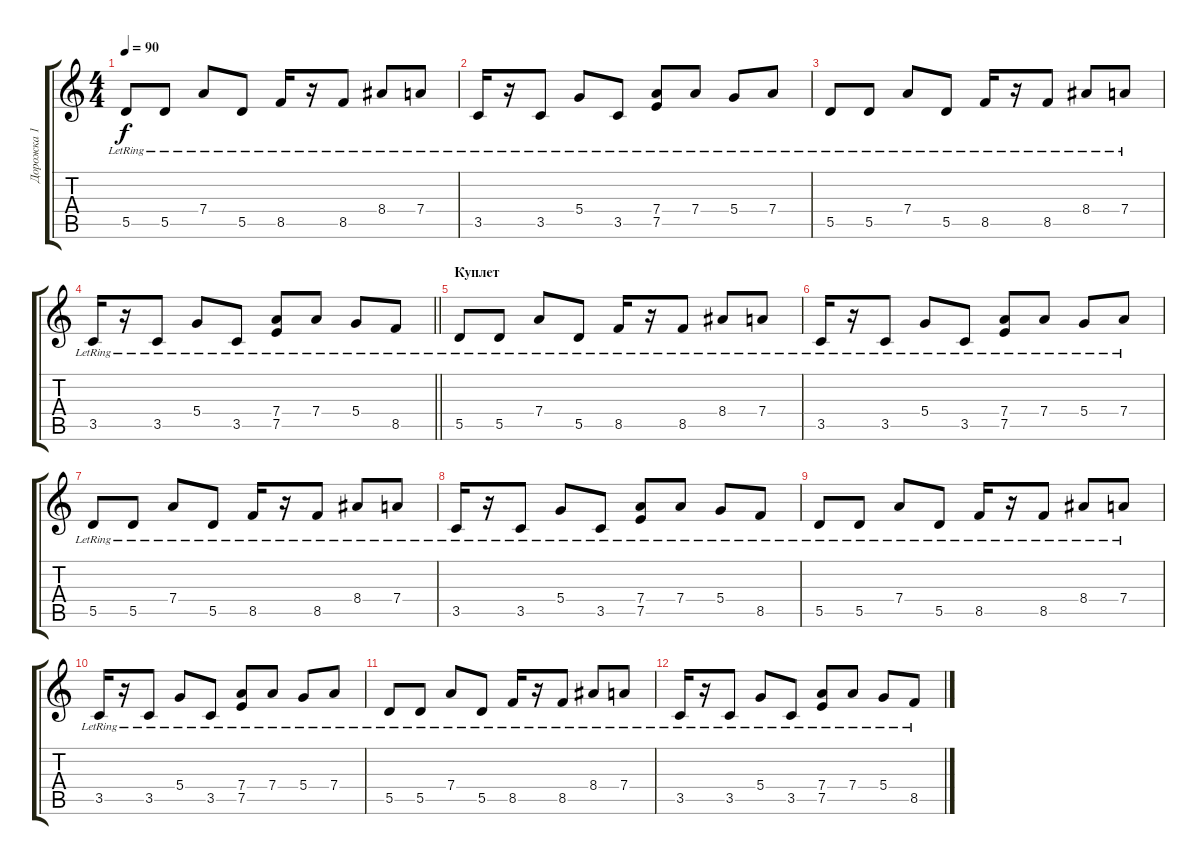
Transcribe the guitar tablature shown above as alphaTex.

\track ("Дорожка 1" "Дорожка 1") {instrument acousticguitarsteel}
\staff {score tabs}
\tuning (E4 B3 G3 D3 A2 E2) {hide}
\ts (4 4)
\tempo 90
\clef g2
\ks c
5.5{lr}.8{dy f} 5.5{lr}.8 7.4{lr}.8 5.5{lr}.8 8.5{lr}.16 r.16 8.5{lr}.8 8.4{lr}.8 7.4{lr}.8 |
3.5{lr}.16 r.16 3.5{lr}.8 5.4{lr}.8 3.5{lr}.8 (7.4{lr} 7.5{lr}).8 7.4{lr}.8 5.4{lr}.8 7.4{lr}.8 |
5.5{lr}.8 5.5{lr}.8 7.4{lr}.8 5.5{lr}.8 8.5{lr}.16 r.16 8.5{lr}.8 8.4{lr}.8 7.4{lr}.8 |
\barLineRight lightlight
3.5{lr}.16 r.16 3.5{lr}.8 5.4{lr}.8 3.5{lr}.8 (7.4{lr} 7.5{lr}).8 7.4{lr}.8 5.4{lr}.8 8.5{lr}.8 |
\section ("" "Куплет")
5.5{lr}.8 5.5{lr}.8 7.4{lr}.8 5.5{lr}.8 8.5{lr}.16 r.16 8.5{lr}.8 8.4{lr}.8 7.4{lr}.8 |
3.5{lr}.16 r.16 3.5{lr}.8 5.4{lr}.8 3.5{lr}.8 (7.4{lr} 7.5{lr}).8 7.4{lr}.8 5.4{lr}.8 7.4{lr}.8 |
5.5{lr}.8 5.5{lr}.8 7.4{lr}.8 5.5{lr}.8 8.5{lr}.16 r.16 8.5{lr}.8 8.4{lr}.8 7.4{lr}.8 |
3.5{lr}.16 r.16 3.5{lr}.8 5.4{lr}.8 3.5{lr}.8 (7.4{lr} 7.5{lr}).8 7.4{lr}.8 5.4{lr}.8 8.5{lr}.8 |
5.5{lr}.8 5.5{lr}.8 7.4{lr}.8 5.5{lr}.8 8.5{lr}.16 r.16 8.5{lr}.8 8.4{lr}.8 7.4{lr}.8 |
3.5{lr}.16 r.16 3.5{lr}.8 5.4{lr}.8 3.5{lr}.8 (7.4{lr} 7.5{lr}).8 7.4{lr}.8 5.4{lr}.8 7.4{lr}.8 |
5.5{lr}.8 5.5{lr}.8 7.4{lr}.8 5.5{lr}.8 8.5{lr}.16 r.16 8.5{lr}.8 8.4{lr}.8 7.4{lr}.8 |
3.5{lr}.16 r.16 3.5{lr}.8 5.4{lr}.8 3.5{lr}.8 (7.4{lr} 7.5{lr}).8 7.4{lr}.8 5.4{lr}.8 8.5{lr}.8
